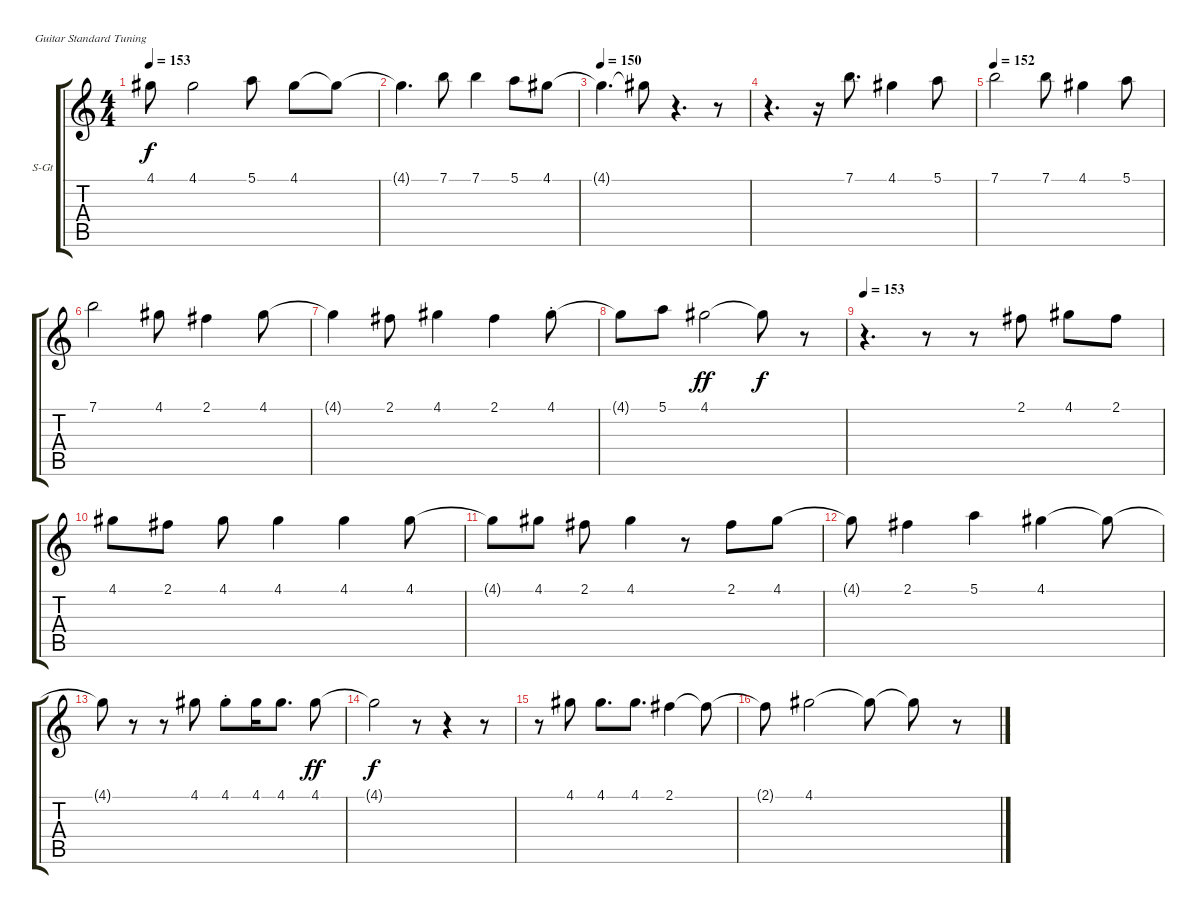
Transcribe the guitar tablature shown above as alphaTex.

\bracketExtendMode groupsimilarinstruments
\firstSystemTrackNameOrientation horizontal
\otherSystemsTrackNameOrientation horizontal
\track ("vocals" "S-Gt") {instrument voiceoohs}
\staff {score tabs}
\tuning (E4 B3 G3 D3 A2 E2)
\displaytranspose 12
\ts (4 4)
\tempo 153
\clef g2
\ks c
4.1.8{dy f} 4.1.2 5.1.8 4.1.8 4.1{t}.8 |
4.1{t}.4{d} 7.1.8 7.1.4 5.1.8 4.1.8 |
\tempo 150
4.1{t}.4{d} 4.1{t}.8 r.4{d} r.8 |
r.4{d} r.16 7.1.8{d} 4.1.4 5.1.8 |
\tempo 152
7.1.2 7.1.8 4.1.4 5.1.8 |
7.1.2 4.1.8 2.1.4 4.1.8 |
4.1{t}.4 2.1.8 4.1.4 2.1.4 4.1{st}.8 |
4.1{t}.8 5.1.8 4.1.2{dy ff} 4.1{t}.8{dy f} r.8 |
\tempo 153
r.4{d} r.8 r.8 2.1.8 4.1.8 2.1.8 |
4.1.8 2.1.8 4.1.8 4.1.4 4.1.4 4.1.8 |
4.1{t}.8 4.1.8 2.1.8 4.1.4 r.8 2.1.8 4.1.8 |
4.1{t}.8 2.1.4 5.1.4 4.1.4 4.1{t}.8 |
4.1{t}.8 r.8 r.8 4.1.8 4.1{st}.8 4.1.16 4.1.8{d} 4.1.8{dy ff} |
4.1{t}.2{dy f} r.8 r.4 r.8 |
r.8 4.1.8 4.1.8{d} 4.1.8{d} 2.1.4 2.1{t}.8 |
2.1{t}.8 4.1.2 4.1{t}.8 4.1{t}.8 r.8
